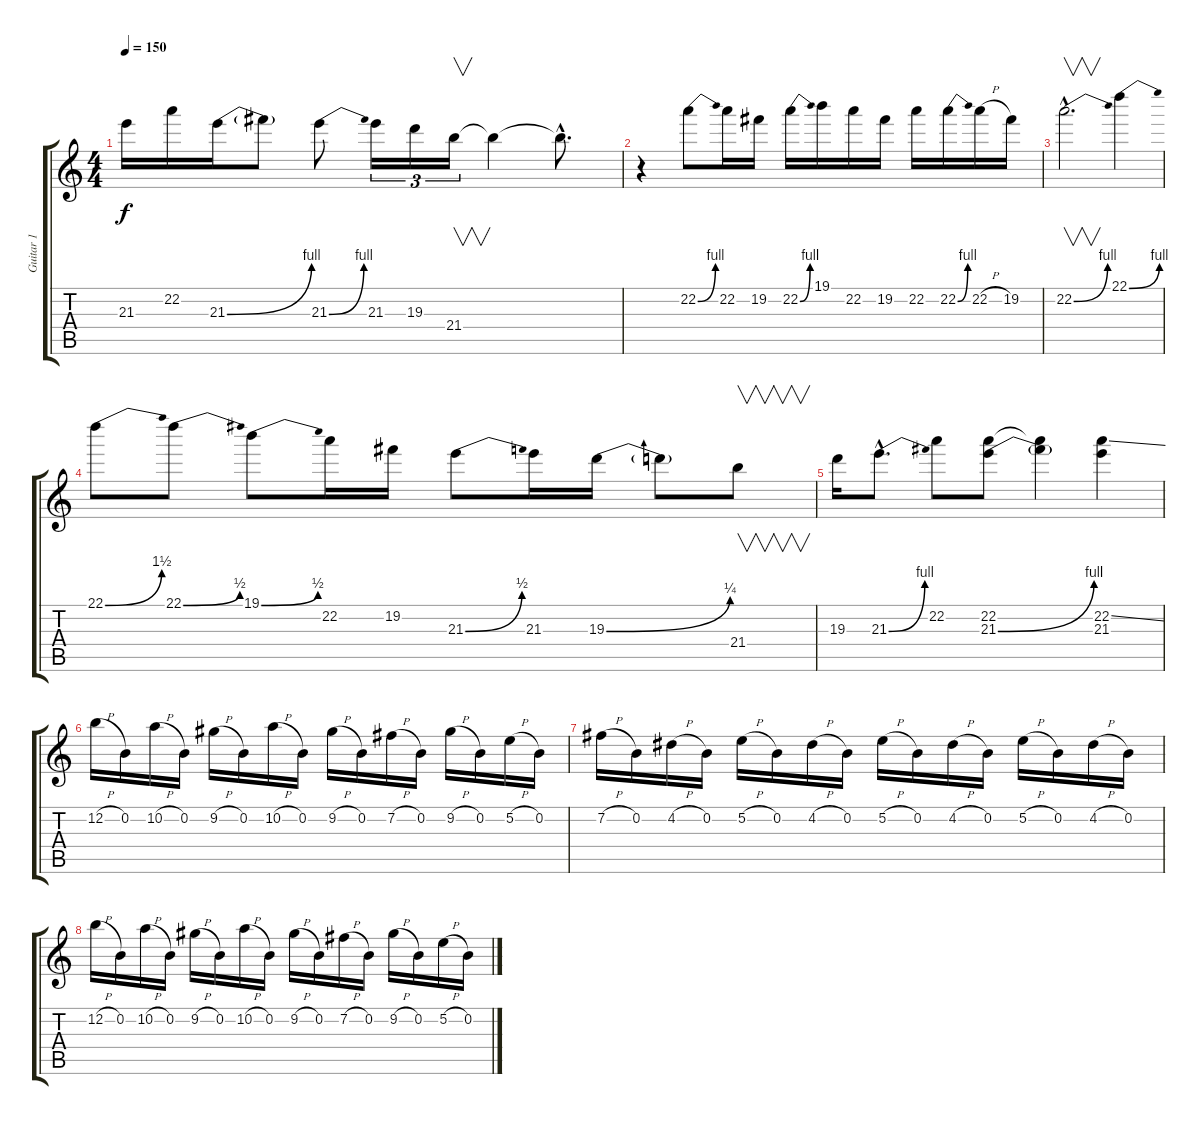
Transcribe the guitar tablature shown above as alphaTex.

\track ("Guitar 1" "Guitar 1") {instrument synthbass1}
\staff {score tabs}
\tuning (E4 B3 G3 D3 A2 E2) {hide}
\ts (4 4)
\tempo 150
\clef g2
\ks c
21.3{t}.16{dy f} 22.2.16 21.3{be (bend 0 0 60 4)}.16 21.3{t}.8 21.3{be (bend 0 0 60 4)}.8 21.3.16{tu (3 2)} 19.3.16{tu (3 2)} 21.4.16{v tu (3 2)} 21.4{t}.4 21.4{hac t}.8{d} |
r.4 22.2{be (bend 0 0 60 4)}.8 22.2.16 19.2.16 22.2{be (bend 0 0 60 4)}.16 19.1.16 22.2.16 19.2.16 22.2.16 22.2{be (bend 0 0 60 4)}.16 22.2{h}.16 19.2.16 |
22.2{be (bend 0 0 60 4) hac}.2{v d} 22.1{be (bend 0 0 60 4)}.4 |
22.1{be (bend 0 0 60 6)}.8 22.1{be (bend 0 0 60 2)}.8 19.1{be (bend 0 0 60 2)}.8 22.2.16 19.2.16 21.3{be (bend 0 0 60 2)}.8 21.3.16 19.3{be (bend 0 0 60 1)}.16 19.3{t}.8 21.4.8{v} |
19.3.16 21.3{be (bend 0 0 60 4) hac}.8{d} 22.2.8 (22.2 21.3{be (bend 0 0 60 4)}).8 (22.2{t} 21.3{t}).4 (22.2{ss} 21.3).4 |
12.2{h}.16 0.2.16 10.2{h}.16 0.2.16 9.2{h}.16 0.2.16 10.2{h}.16 0.2.16 9.2{h}.16 0.2.16 7.2{h}.16 0.2.16 9.2{h}.16 0.2.16 5.2{h}.16 0.2.16 |
7.2{h}.16 0.2.16 4.2{h}.16 0.2.16 5.2{h}.16 0.2.16 4.2{h}.16 0.2.16 5.2{h}.16 0.2.16 4.2{h}.16 0.2.16 5.2{h}.16 0.2.16 4.2{h}.16 0.2.16 |
12.2{h}.16 0.2.16 10.2{h}.16 0.2.16 9.2{h}.16 0.2.16 10.2{h}.16 0.2.16 9.2{h}.16 0.2.16 7.2{h}.16 0.2.16 9.2{h}.16 0.2.16 5.2{h}.16 0.2.16
